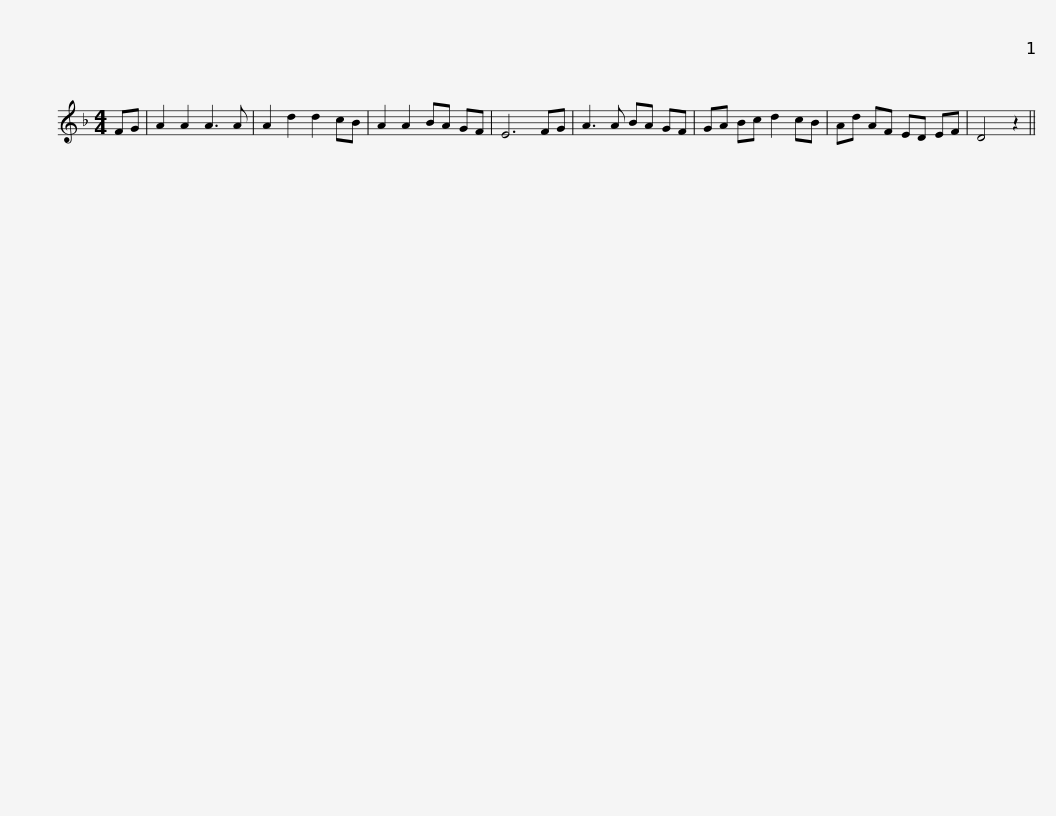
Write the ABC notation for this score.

X:1
L:1/8
M:4/4
I:linebreak $
K:Dmin
V:1 treble
V:1
 FG | A2 A2 A3 A | A2 d2 d2 cB | A2 A2 BA GF | E6 FG | %5
 A3 A BA GF | GA Bc d2 cB | Ad AF ED EF |$ D4 z2 || %9
